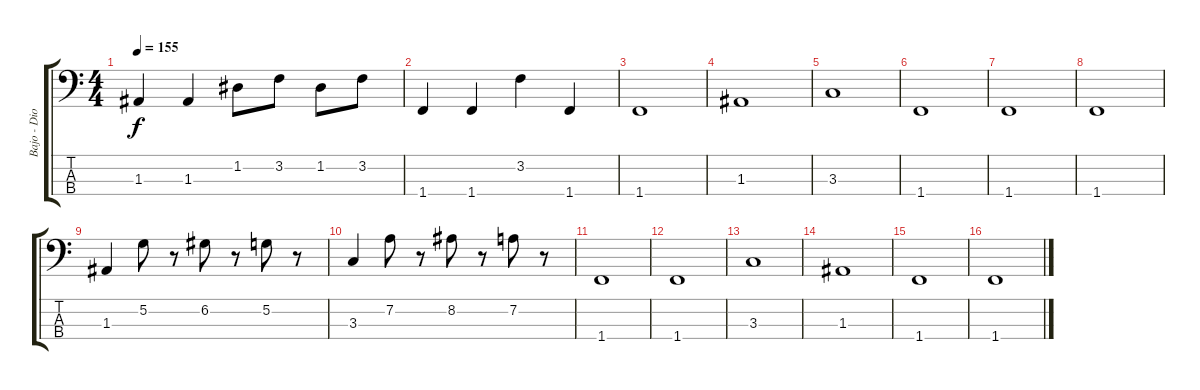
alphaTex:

\track ("Bajo - Dios" "Bajo - Dio") {instrument electricbassfinger}
\staff {score tabs}
\tuning (G2 D2 A1 E1) {hide}
\ts (4 4)
\tempo 155
\clef f4
\ks c
1.3.4{dy f} 1.3.4 1.2.8 3.2.8 1.2.8 3.2.8 |
1.4.4 1.4.4 3.2.4 1.4.4 |
1.4.1 |
1.3.1 |
3.3.1 |
1.4.1 |
1.4.1 |
1.4.1 |
1.3.4 5.2.8 r.8 6.2.8 r.8 5.2.8 r.8 |
3.3.4 7.2.8 r.8 8.2.8 r.8 7.2.8 r.8 |
1.4.1 |
1.4.1 |
3.3.1 |
1.3.1 |
1.4.1 |
1.4.1
